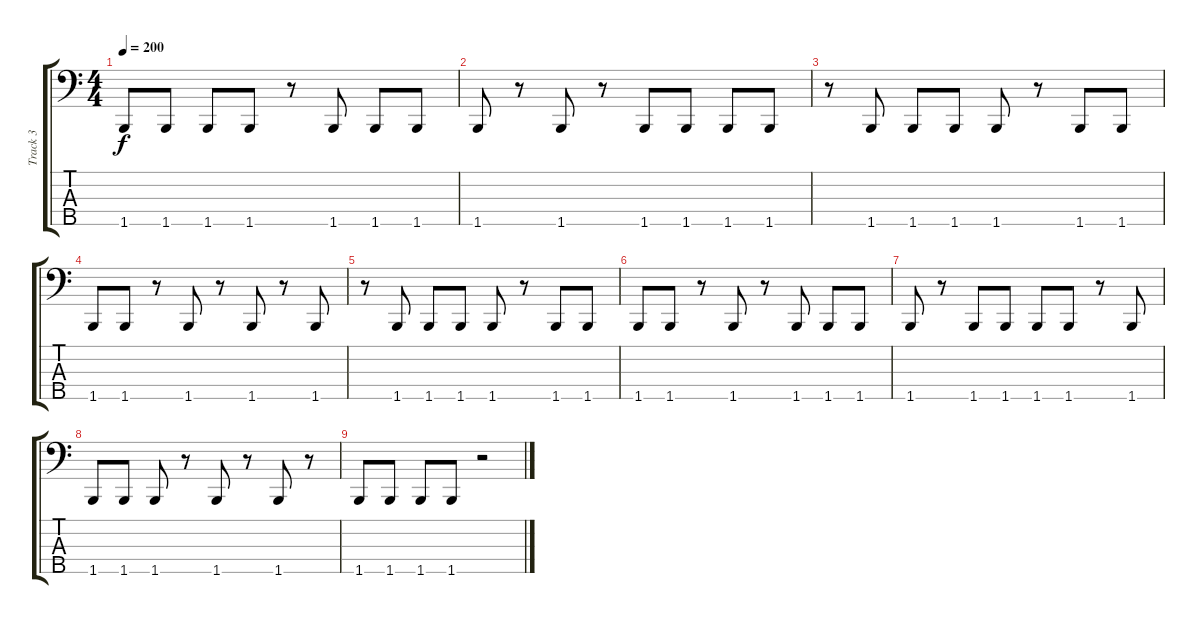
\track ("Track 3" "Track 3") {instrument electricbassfinger}
\staff {score tabs}
\tuning (Gb2 Db2 Ab1 Eb1 Bb0) {hide}
\ts (4 4)
\tempo 200
\clef f4
\ks c
1.5.8{dy f} 1.5.8 1.5.8 1.5.8 r.8 1.5.8 1.5.8 1.5.8 |
1.5.8 r.8 1.5.8 r.8 1.5.8 1.5.8 1.5.8 1.5.8 |
r.8 1.5.8 1.5.8 1.5.8 1.5.8 r.8 1.5.8 1.5.8 |
1.5.8 1.5.8 r.8 1.5.8 r.8 1.5.8 r.8 1.5.8 |
r.8 1.5.8 1.5.8 1.5.8 1.5.8 r.8 1.5.8 1.5.8 |
1.5.8 1.5.8 r.8 1.5.8 r.8 1.5.8 1.5.8 1.5.8 |
1.5.8 r.8 1.5.8 1.5.8 1.5.8 1.5.8 r.8 1.5.8 |
1.5.8 1.5.8 1.5.8 r.8 1.5.8 r.8 1.5.8 r.8 |
1.5.8 1.5.8 1.5.8 1.5.8 r.2
